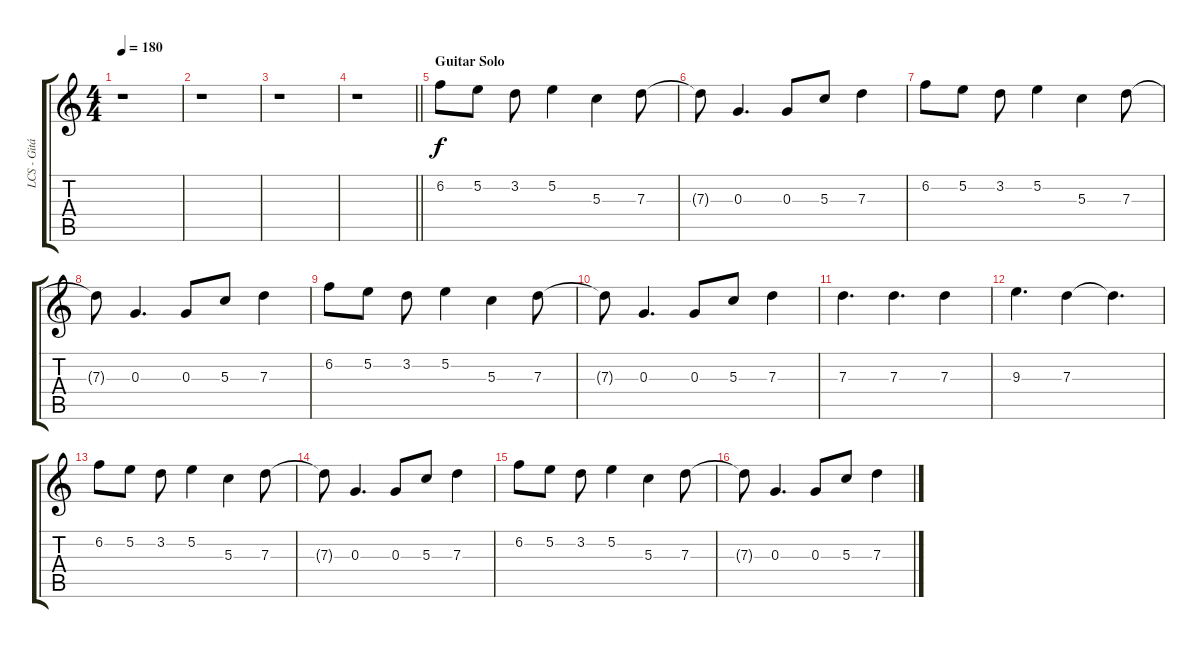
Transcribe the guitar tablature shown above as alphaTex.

\track ("LCS - Gitár 2" "LCS - Gitá") {instrument overdrivenguitar}
\staff {score tabs}
\tuning (E4 B3 G3 D3 A2 E2) {hide}
\ts (4 4)
\tempo 180
\clef g2
\ks c
r.1{dy f} |
r.1 |
r.1 |
\barLineRight lightlight
r.1 |
\section ("" "Guitar Solo")
6.2.8 5.2.8 3.2.8 5.2.4 5.3.4 7.3.8 |
7.3{t}.8 0.3.4{d} 0.3.8 5.3.8 7.3.4 |
6.2.8 5.2.8 3.2.8 5.2.4 5.3.4 7.3.8 |
7.3{t}.8 0.3.4{d} 0.3.8 5.3.8 7.3.4 |
6.2.8 5.2.8 3.2.8 5.2.4 5.3.4 7.3.8 |
7.3{t}.8 0.3.4{d} 0.3.8 5.3.8 7.3.4 |
7.3.4{d} 7.3.4{d} 7.3.4 |
9.3.4{d} 7.3.4 7.3{t}.4{d} |
6.2.8 5.2.8 3.2.8 5.2.4 5.3.4 7.3.8 |
7.3{t}.8 0.3.4{d} 0.3.8 5.3.8 7.3.4 |
6.2.8 5.2.8 3.2.8 5.2.4 5.3.4 7.3.8 |
7.3{t}.8 0.3.4{d} 0.3.8 5.3.8 7.3.4
